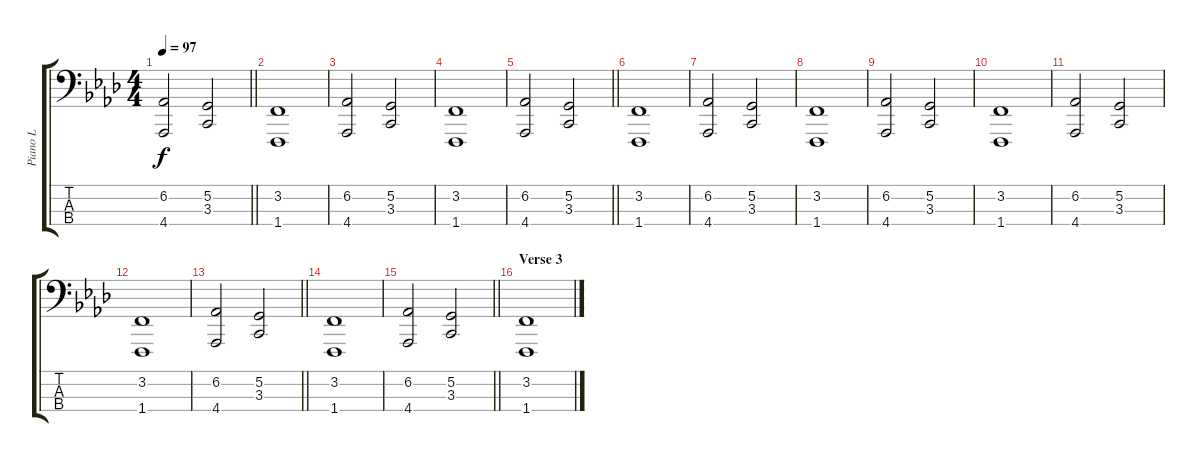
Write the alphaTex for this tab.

\track ("Piano L" "Piano L") {instrument acousticgrandpiano}
\staff {score tabs}
\tuning (G2 D2 A1 E1) {hide}
\ts (4 4)
\tempo 97
\clef f4
\barLineRight lightlight
\ks fminor
(6.2 4.4).2{dy f} (5.2 3.3).2 |
(3.2 1.4).1 |
(6.2 4.4).2 (5.2 3.3).2 |
(3.2 1.4).1 |
\barLineRight lightlight
(6.2 4.4).2 (5.2 3.3).2 |
(3.2 1.4).1 |
(6.2 4.4).2 (5.2 3.3).2 |
(3.2 1.4).1 |
(6.2 4.4).2 (5.2 3.3).2 |
(3.2 1.4).1 |
(6.2 4.4).2 (5.2 3.3).2 |
(3.2 1.4).1 |
\barLineRight lightlight
(6.2 4.4).2 (5.2 3.3).2 |
(3.2 1.4).1 |
\barLineRight lightlight
(6.2 4.4).2 (5.2 3.3).2 |
\section ("" "Verse 3")
(3.2 1.4).1
